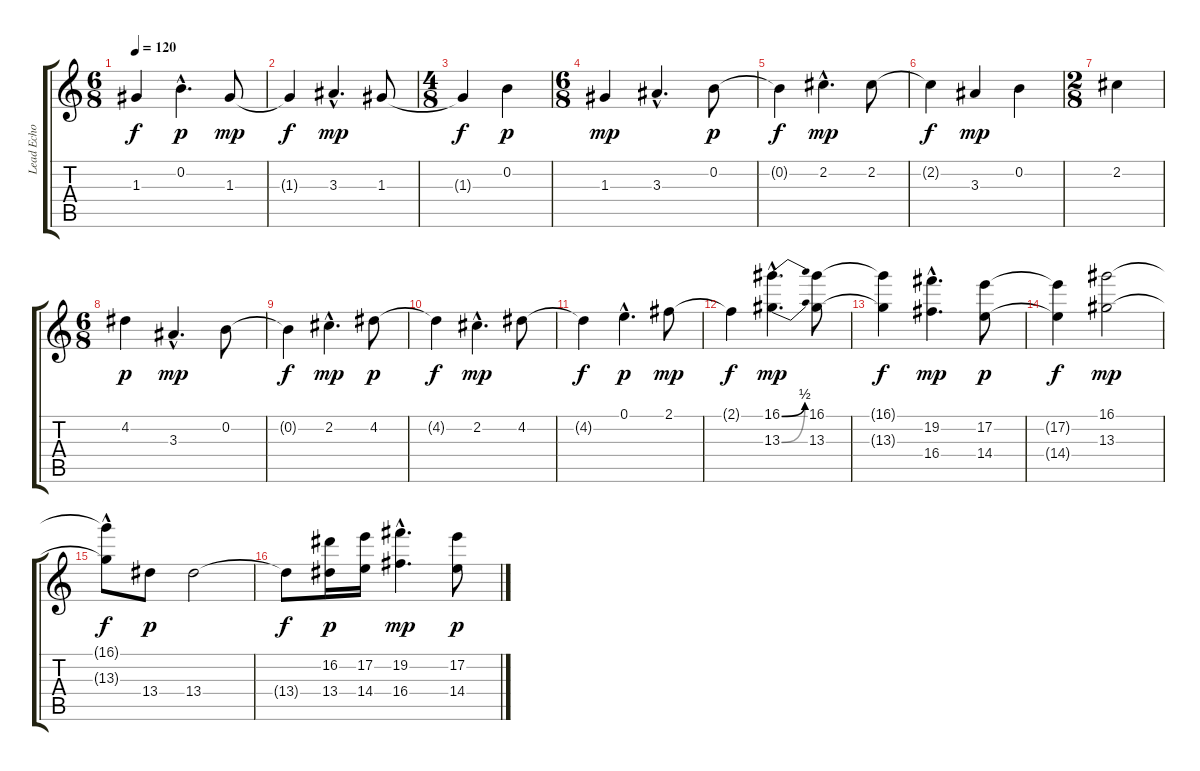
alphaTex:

\track ("Lead Echo 1" "Lead Echo ") {instrument distortionguitar}
\staff {score tabs}
\tuning (E4 B3 G3 D3 A2 E2) {hide}
\ts (6 8)
\tempo 120
\clef g2
\ks c
1.3{t}.4{dy f} 0.2{hac}.4{d dy p} 1.3.8{dy mp} |
1.3{t}.4{dy f} 3.3{hac}.4{d dy mp} 1.3.8 |
\ts (4 8)
1.3{t}.4{dy f} 0.2.4{dy p} |
\ts (6 8)
1.3.4{dy mp} 3.3{hac}.4{d} 0.2.8{dy p} |
0.2{t}.4{dy f} 2.2{hac}.4{d dy mp} 2.2.8 |
2.2{t}.4{dy f} 3.3.4{dy mp} 0.2.4 |
\ts (2 8)
2.2.4 |
\ts (6 8)
4.2.4{dy p} 3.3{hac}.4{d dy mp} 0.2.8 |
0.2{t}.4{dy f} 2.2{hac}.4{d dy mp} 4.2.8{dy p} |
4.2{t}.4{dy f} 2.2{hac}.4{d dy mp} 4.2.8 |
4.2{t}.4{dy f} 0.1{hac}.4{d dy p} 2.1.8{dy mp} |
2.1{t}.4{dy f} (16.1{be (bend 0 0 60 2) hac} 13.3{be (bend 0 0 60 2) hac}).4{d dy mp} (16.1 13.3).8 |
(16.1{t} 13.3{t}).4{dy f} (19.2{hac} 16.4{hac}).4{d dy mp} (17.2 14.4).8{dy p} |
(17.2{t} 14.4{t}).4{dy f} (16.1 13.3).2{dy mp} |
(16.1{hac t} 13.3{t}).8{dy f} 13.4.8{dy p} 13.4.2 |
13.4{t}.8{dy f} (16.2 13.4).16{dy p} (17.2 14.4).16 (19.2 16.4{hac}).4{d dy mp} (17.2 14.4).8{dy p}
